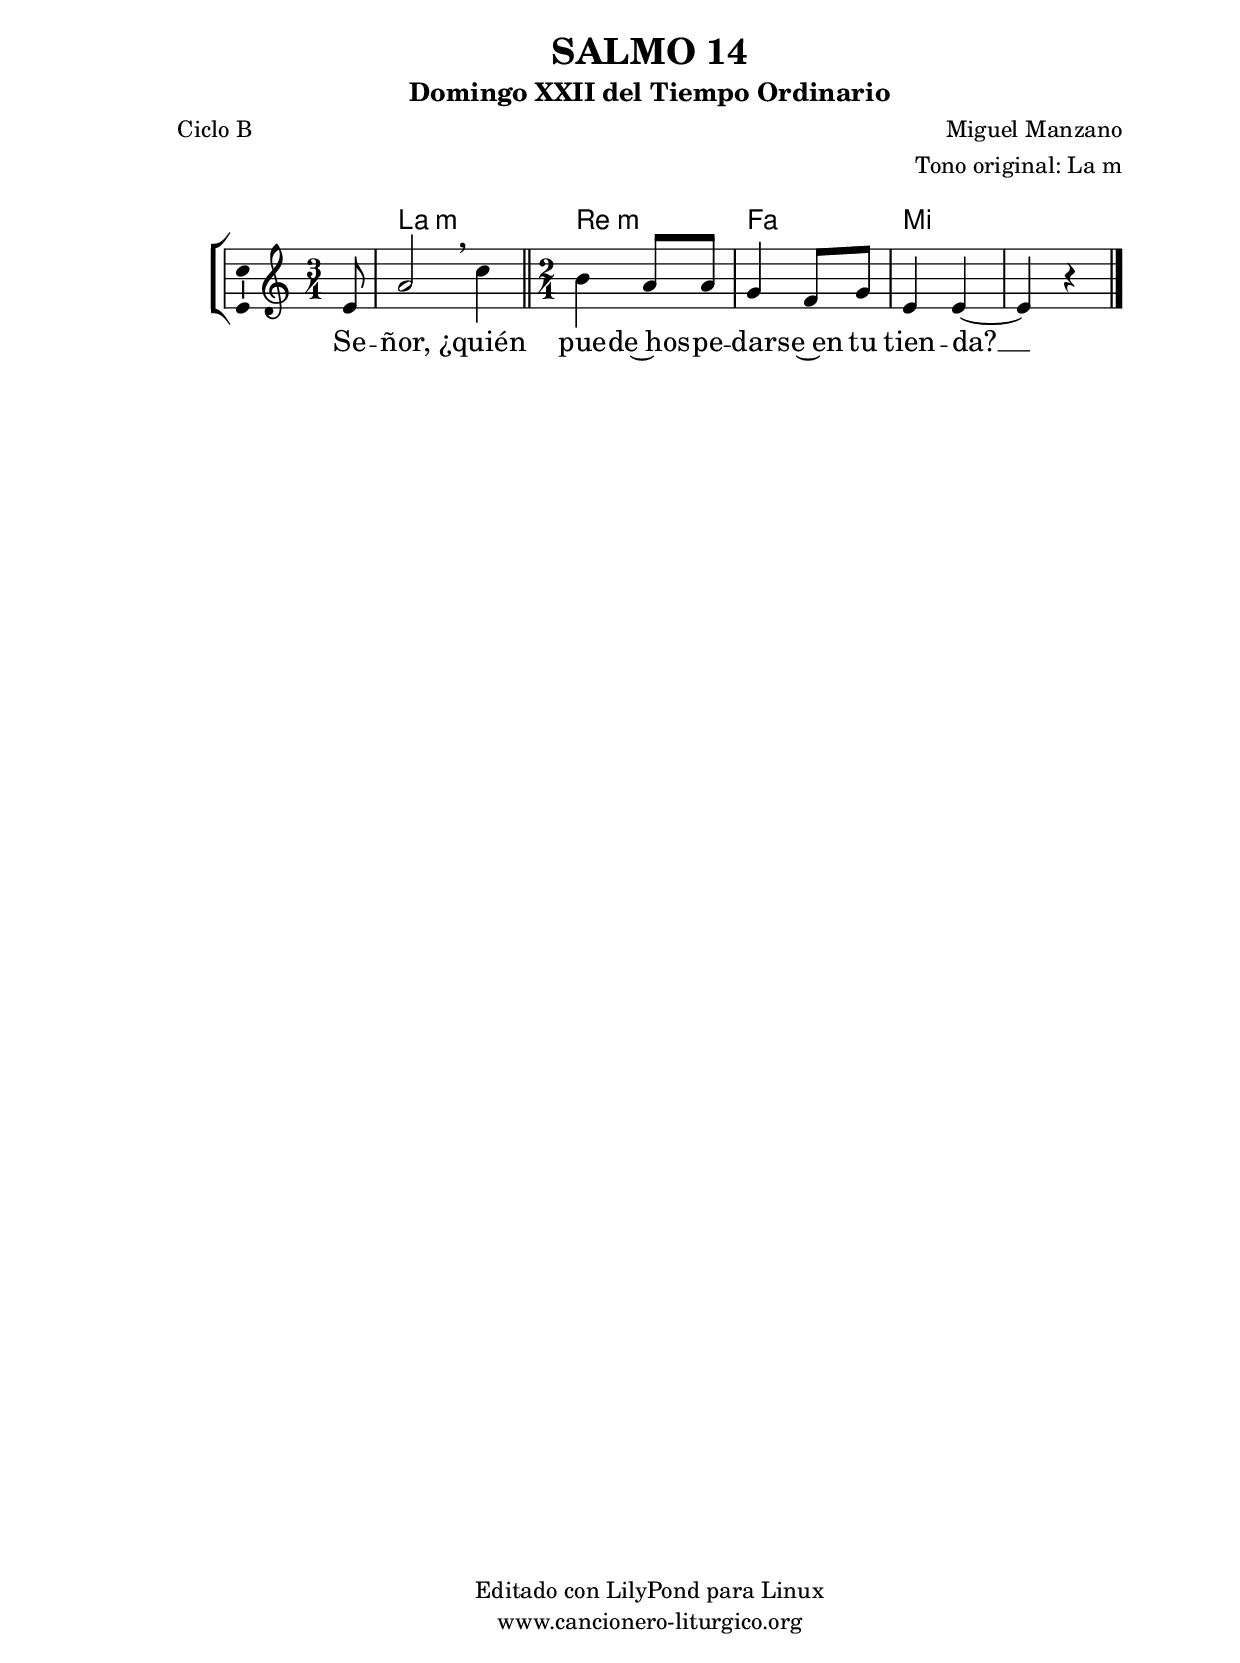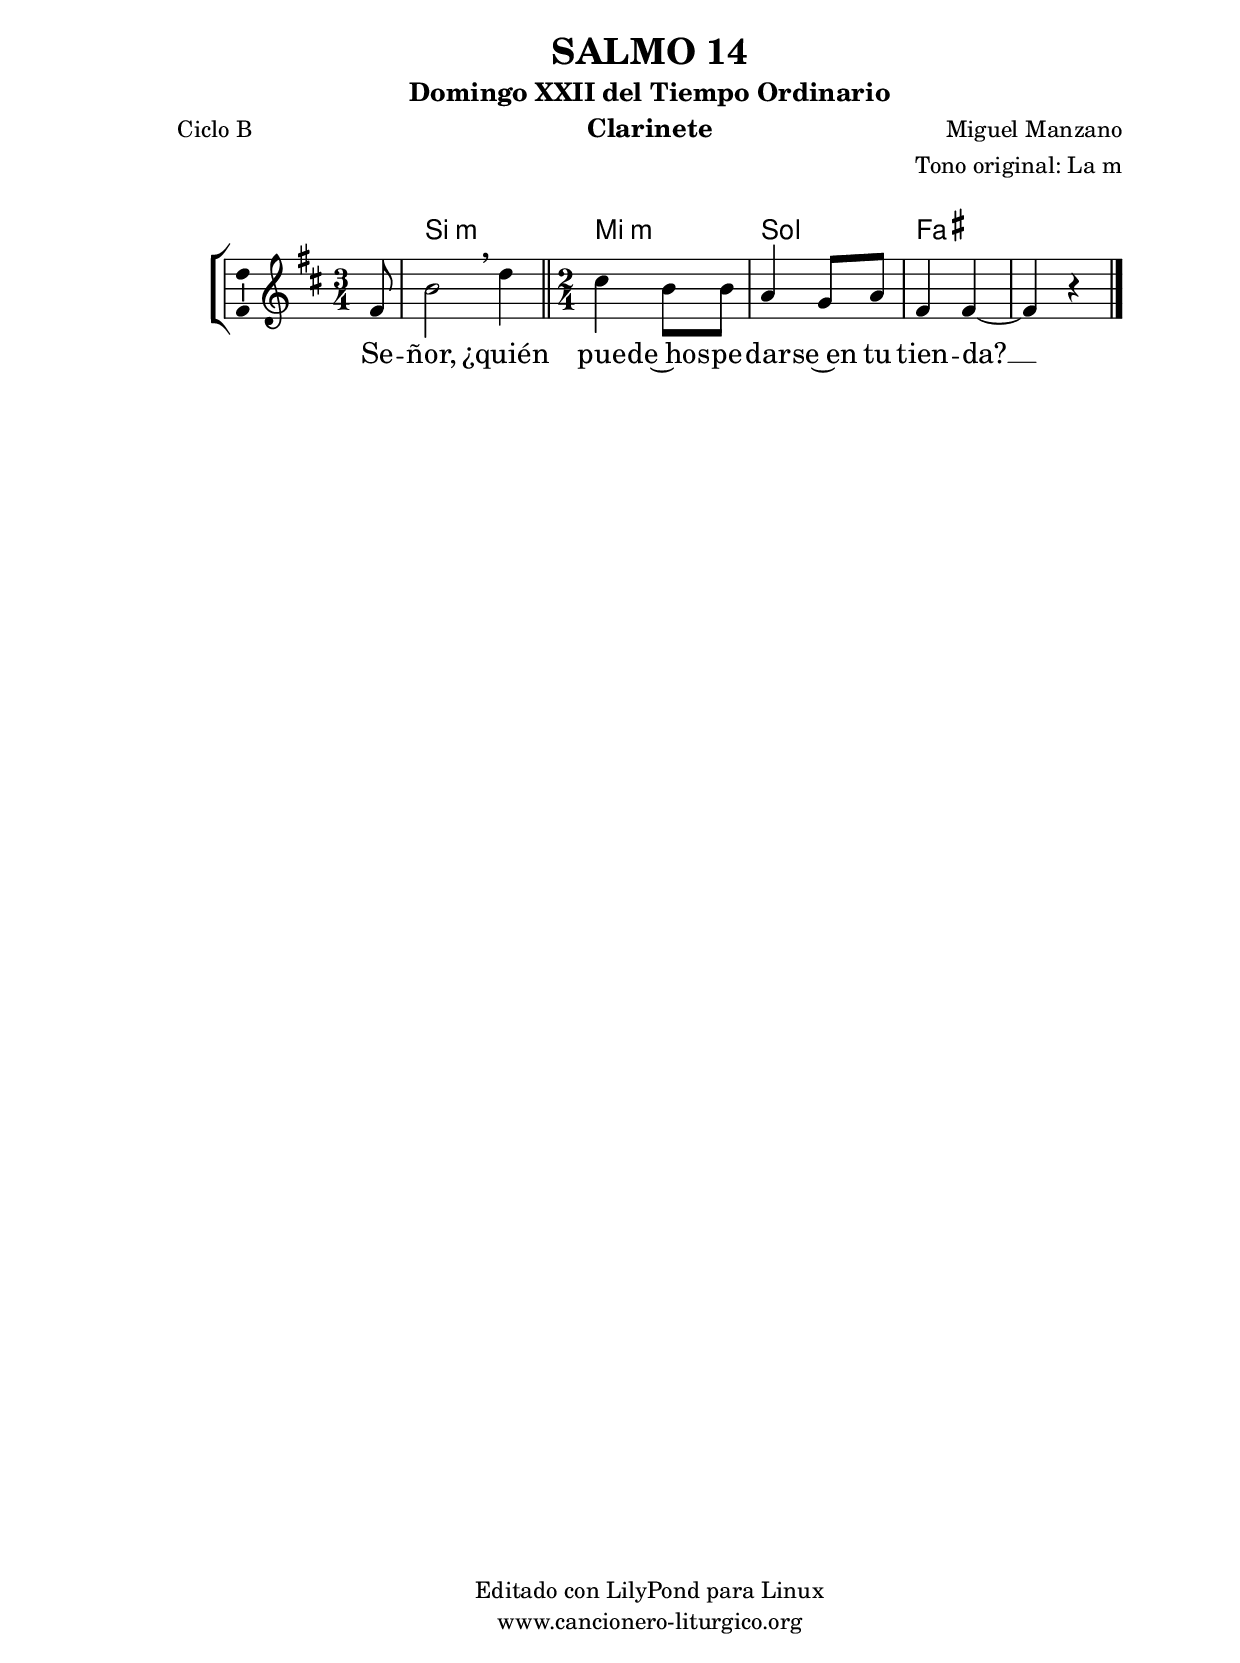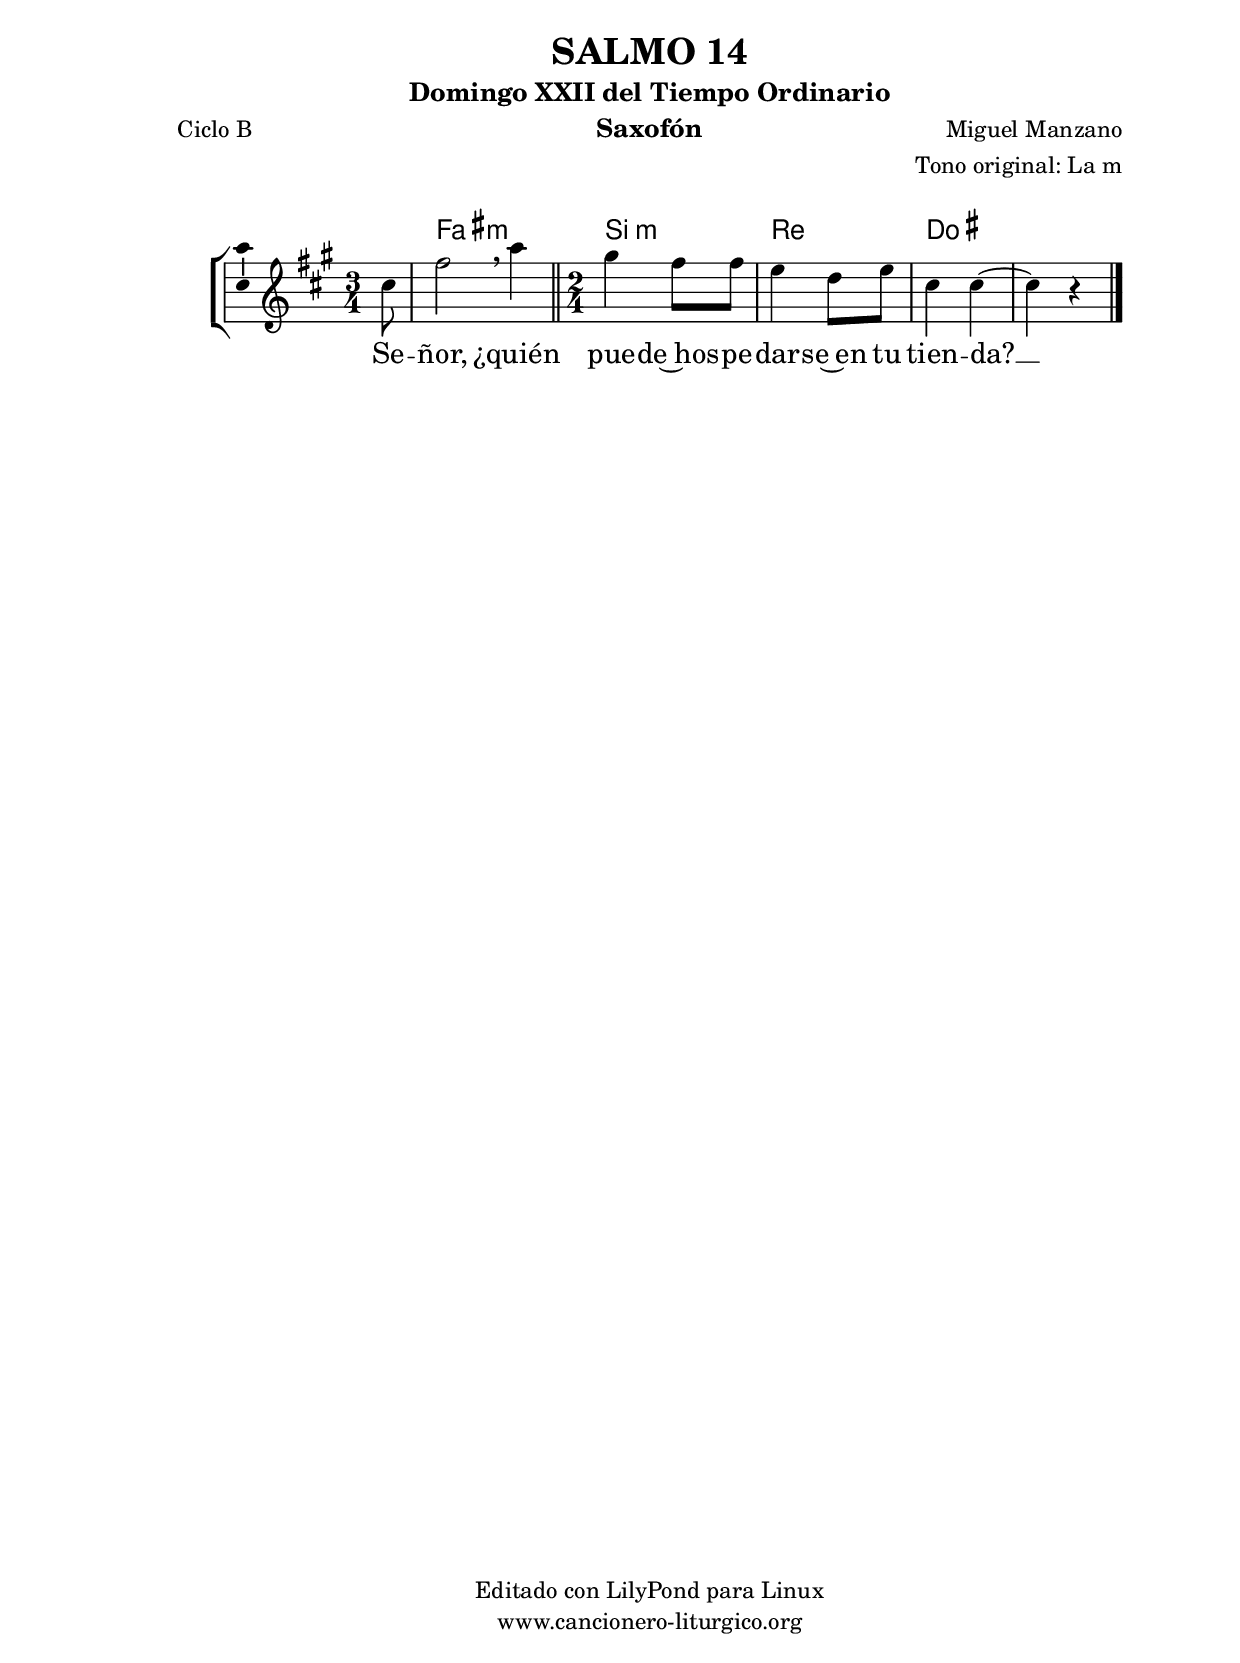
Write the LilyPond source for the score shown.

%
%para convertir .midi en .wav:
%timidity filename.midi -Ow -o finename.wav
%
%
%Para convertir de .wav a .mp3:
%lame -h -m j filename.wav
%
%
%para escuchar el midi:
%timidity nombrefichero.midi
%


%versión de lilypond para la que se ha escrito esta partitura:
\version "2.16.0"

	%Tamaño papel
	#(set-default-paper-size "a4")
	%Tamaño partitura
	#(set-global-staff-size 20)
	%No responde al pulsar sobre una nota
	#(ly:set-option 'point-and-click #f)

%parámetros del encabezamiento:
\header {
	title = "SALMO 14"
	subtitle = "Domingo XXII del Tiempo Ordinario"
	composer = "Miguel Manzano"
	poet = "Ciclo B"
	meter = ""
	arranger = "Tono original: La m"
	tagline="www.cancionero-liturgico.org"
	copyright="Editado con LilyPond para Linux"
	}

%parámetros asociados al papel:
\paper  {
	oddHeaderMarkup = \markup {\fill-line { \on-the-fly #not-first-page \fromproperty #'header:title \on-the-fly #not-first-page \fromproperty #'header:composer }}
	evenHeaderMarkup = \markup {\fill-line { \fromproperty #'header:composer \fromproperty #'header:title }}
	#(set-paper-size "a4")
	print-page-number = ##f
	first-page-number = 1
	print-first-page-number = ##f
%	head-separation = 3.0 \cm
	top-margin = 2.0 \cm
	bottom-margin = 0.5\cm
%%%	bottom-margin = -1.0\cm
	left-margin = 3.0 \cm
	line-width = 16.0 \cm 
	indent = 8\mm
	interscoreline = 2.\mm
	between-system-space = 15\mm
%	para que las partituras no llenen la hoja:
	ragged-bottom = ##t
%	idem para la última hoja:
	ragged-last-bottom = ##f
%	para que las partituras llenen el ancho del papel:
	ragged-last = ##f
	after-title-space = 2.5 \cm
%page-count=1
%system-count=8

	%Flexible Vertical Spacing
%	markup-markup-spacing =
%	#'((basic-distance . 15) (minimum-distance . 15) (padding . 3))
	markup-system-spacing =
	#'((basic-distance . 15) (minimum-distance . 15) (padding . 3))
	system-system-spacing =
	#'((basic-distance . 15) (minimum-distance . 15) (padding . 3))
	score-system-spacing =
	#'((basic-distance . 15) (minimum-distance . 15) (padding . 5))
%	top-system-spacing = % header
%	#'((basic-distance . 8) (minimum-distance . 0) (padding . 3))
%	top-markup-spacing =
%	#'((basic-distance . 20) (minimum-distance . 20) (padding . 3))
	last-bottom-spacing = % footer
	#'((basic-distance . 5) (minimum-distance . 5) (padding . 3))
%	score-markup-spacing =
%	#'((basic-distance . 16) (minimum-distance . 13) (padding . 3))

	}


%parámetros que afectan a toda la partitura:
global =  {
	%clave de sol (G):
	\clef G
	%armadura:
%	\transpose f a
	\key a \minor
	\tempo 4=80
	\set Score.tempoHideNote = ##t
	}


acordes = {
	\italianChords
	\chordmode {
%	\transpose f a
{

s8
a2.:m
d2:m f e s2

	}
	}
}

melodia = 
%	\transpose f a
{
	\relative c'{

\time 3/4
\partial8 e8
a2 \breathe c4

\bar "||"
\time 2/4
b4 a8 a
g4 f8 g
e4 e~
e4 r4

	\bar "|."
	}
	}


texto = \lyricmode {
Se -- ñor, ¿quién pue -- de~hos -- pe -- dar -- se~en tu tien -- da? __
	}


acordesStaff = \context ChordNames = acordesStaff <<
	\set chordChanges = ##t
	\acordes
	>>


vozStaff = \context Voice = vozStaff
\with {\consists "Ambitus_engraver"}
<<
%	\set Staff.instrumentName = ""
%	\set Staff.shortInstrumentName = ""
%	\set Staff.midiInstrument = #"clarinet"
%	\set Staff.midiInstrument = #"cello"
%	\set Staff.midiInstrument = #"flute"
	\set Staff.midiInstrument = #"electric guitar (jazz)"
%	\set Staff.midiInstrument = #"english horn"
%	\set Staff.midiInstrument = #"violin"
%	\set Staff.midiInstrument = #"glockenspiel"
	\set Staff.midiMinimumVolume = #0.7
	\set Staff.midiMaximumVolume = #0.9
	\global
	\melodia
	>>


textoStaff = \context Lyrics = textoStaff <<
	\lyricsto vozStaff \texto
	>>

\book {
	\score {
		\context ChoirStaff {
			\override StaffGroup.SystemStartBracket #'collapse-height = #1
			\override Score.SystemStartBar #'collapse-height = #1
			<<
			\acordesStaff
			\vozStaff
			\textoStaff
			>>
			}
		\layout {
	    		\context {
				\Lyrics
				\override LyricText #'font-size = #2
				}
	   		 \context {
				\Score
				%fontSize = #3
				\override StaffSymbol #'staff-space = #(magstep +3)
				%\override Beam #'thickness = #0.55
				%\override SpacingSpanner #'spacing-increment = #1.0
				%\override Slur #'height-limit = #1.5
				}
			}
		}
	\score {
		\unfoldRepeats
		\context ChoirStaff {
			<<
			\acordesStaff
			\vozStaff
			>>
			}
		\midi {
	  		\context {
	  			\Score
				tempoWholesPerMinute = #(ly:make-moment 70 4)
				}
			}
		}
	}

%Partitura para clarinete
#(define output-suffix "C")
\book {
	\header{
		instrument = "Clarinete"
		}
	\score {
		\context ChoirStaff {
			\override StaffGroup.SystemStartBracket #'collapse-height = #1
			\override Score.SystemStartBar #'collapse-height = #1
\transpose c d
			<<
			\acordesStaff
			\vozStaff
			\textoStaff
			>>
			}
		\layout {
	    		\context {
				\Lyrics
				\override LyricText #'font-size = #2
				}
	   		 \context {
				\Score
				%fontSize = #3
				\override StaffSymbol #'staff-space = #(magstep +3)
				%\override Beam #'thickness = #0.55
				%\override SpacingSpanner #'spacing-increment = #1.0
				%\override Slur #'height-limit = #1.5
				}
			}
		}
	}

%Partitura para saxofón
#(define output-suffix "S")
\book {
	\header{
		instrument = "Saxofón"
		}
	\score {
		\context ChoirStaff {
			\override StaffGroup.SystemStartBracket #'collapse-height = #1
			\override Score.SystemStartBar #'collapse-height = #1
\transpose c a
			<<
			\acordesStaff
			\vozStaff
			\textoStaff
			>>
			}
		\layout {
	    		\context {
				\Lyrics
				\override LyricText #'font-size = #2
				}
	   		 \context {
				\Score
				%fontSize = #3
				\override StaffSymbol #'staff-space = #(magstep +3)
				%\override Beam #'thickness = #0.55
				%\override SpacingSpanner #'spacing-increment = #1.0
				%\override Slur #'height-limit = #1.5
				}
			}
		}
	}

